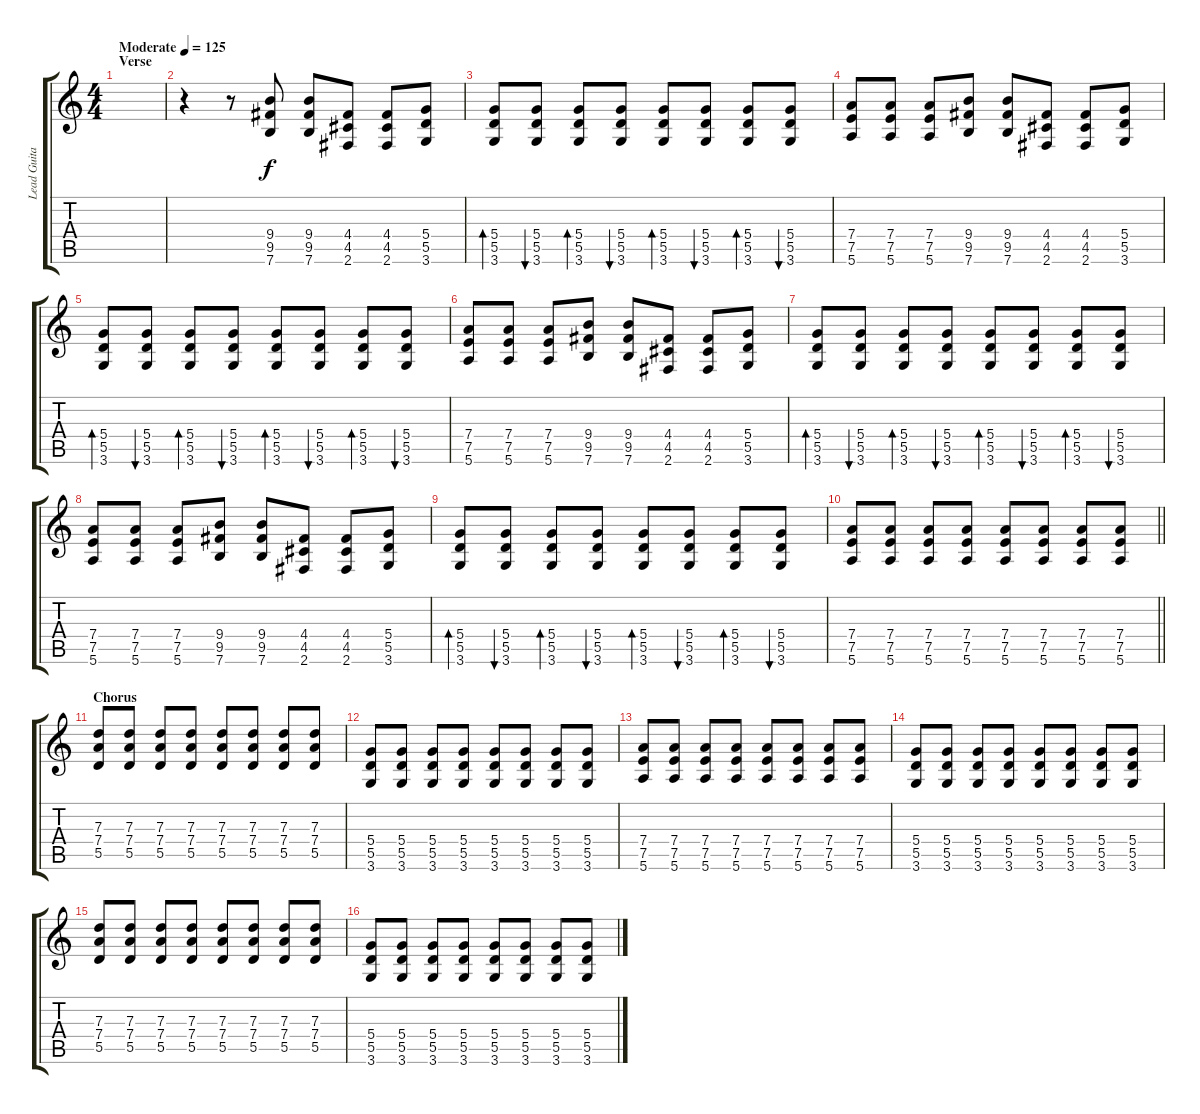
\track ("Lead Guitar " "Lead Guita") {instrument acousticguitarsteel}
\staff {score tabs}
\tuning (E4 B3 G3 D3 A2 E2) {hide}
\ts (4 4)
\section ("" "Verse")
\tempo (125 "Moderate")
\clef g2
\ks c
|
r.4 r.8 (9.4 9.5 7.6).8 (9.4 9.5 7.6).8 (4.4 4.5 2.6).8 (4.4 4.5 2.6).8 (5.4 5.5 3.6).8 |
(5.4 5.5 3.6).8{bd 30} (5.4 5.5 3.6).8{bu 30} (5.4 5.5 3.6).8{bd 30} (5.4 5.5 3.6).8{bu 30} (5.4 5.5 3.6).8{bd 30} (5.4 5.5 3.6).8{bu 30} (5.4 5.5 3.6).8{bd 30} (5.4 5.5 3.6).8{bu 30} |
(7.4 7.5 5.6).8 (7.4 7.5 5.6).8 (7.4 7.5 5.6).8 (9.4 9.5 7.6).8 (9.4 9.5 7.6).8 (4.4 4.5 2.6).8 (4.4 4.5 2.6).8 (5.4 5.5 3.6).8 |
(5.4 5.5 3.6).8{bd 30} (5.4 5.5 3.6).8{bu 30} (5.4 5.5 3.6).8{bd 30} (5.4 5.5 3.6).8{bu 30} (5.4 5.5 3.6).8{bd 30} (5.4 5.5 3.6).8{bu 30} (5.4 5.5 3.6).8{bd 30} (5.4 5.5 3.6).8{bu 30} |
(7.4 7.5 5.6).8 (7.4 7.5 5.6).8 (7.4 7.5 5.6).8 (9.4 9.5 7.6).8 (9.4 9.5 7.6).8 (4.4 4.5 2.6).8 (4.4 4.5 2.6).8 (5.4 5.5 3.6).8 |
(5.4 5.5 3.6).8{bd 30} (5.4 5.5 3.6).8{bu 30} (5.4 5.5 3.6).8{bd 30} (5.4 5.5 3.6).8{bu 30} (5.4 5.5 3.6).8{bd 30} (5.4 5.5 3.6).8{bu 30} (5.4 5.5 3.6).8{bd 30} (5.4 5.5 3.6).8{bu 30} |
(7.4 7.5 5.6).8 (7.4 7.5 5.6).8 (7.4 7.5 5.6).8 (9.4 9.5 7.6).8 (9.4 9.5 7.6).8 (4.4 4.5 2.6).8 (4.4 4.5 2.6).8 (5.4 5.5 3.6).8 |
(5.4 5.5 3.6).8{bd 30} (5.4 5.5 3.6).8{bu 30} (5.4 5.5 3.6).8{bd 30} (5.4 5.5 3.6).8{bu 30} (5.4 5.5 3.6).8{bd 30} (5.4 5.5 3.6).8{bu 30} (5.4 5.5 3.6).8{bd 30} (5.4 5.5 3.6).8{bu 30} |
\barLineRight lightlight
(7.4 7.5 5.6).8 (7.4 7.5 5.6).8 (7.4 7.5 5.6).8 (7.4 7.5 5.6).8 (7.4 7.5 5.6).8 (7.4 7.5 5.6).8 (7.4 7.5 5.6).8 (7.4 7.5 5.6).8 |
\section ("" "Chorus")
(7.3 7.4 5.5).8 (7.3 7.4 5.5).8 (7.3 7.4 5.5).8 (7.3 7.4 5.5).8 (7.3 7.4 5.5).8 (7.3 7.4 5.5).8 (7.3 7.4 5.5).8 (7.3 7.4 5.5).8 |
(5.4 5.5 3.6).8 (5.4 5.5 3.6).8 (5.4 5.5 3.6).8 (5.4 5.5 3.6).8 (5.4 5.5 3.6).8 (5.4 5.5 3.6).8 (5.4 5.5 3.6).8 (5.4 5.5 3.6).8 |
(7.4 7.5 5.6).8 (7.4 7.5 5.6).8 (7.4 7.5 5.6).8 (7.4 7.5 5.6).8 (7.4 7.5 5.6).8 (7.4 7.5 5.6).8 (7.4 7.5 5.6).8 (7.4 7.5 5.6).8 |
(5.4 5.5 3.6).8 (5.4 5.5 3.6).8 (5.4 5.5 3.6).8 (5.4 5.5 3.6).8 (5.4 5.5 3.6).8 (5.4 5.5 3.6).8 (5.4 5.5 3.6).8 (5.4 5.5 3.6).8 |
(7.3 7.4 5.5).8 (7.3 7.4 5.5).8 (7.3 7.4 5.5).8 (7.3 7.4 5.5).8 (7.3 7.4 5.5).8 (7.3 7.4 5.5).8 (7.3 7.4 5.5).8 (7.3 7.4 5.5).8 |
(5.4 5.5 3.6).8 (5.4 5.5 3.6).8 (5.4 5.5 3.6).8 (5.4 5.5 3.6).8 (5.4 5.5 3.6).8 (5.4 5.5 3.6).8 (5.4 5.5 3.6).8 (5.4 5.5 3.6).8
